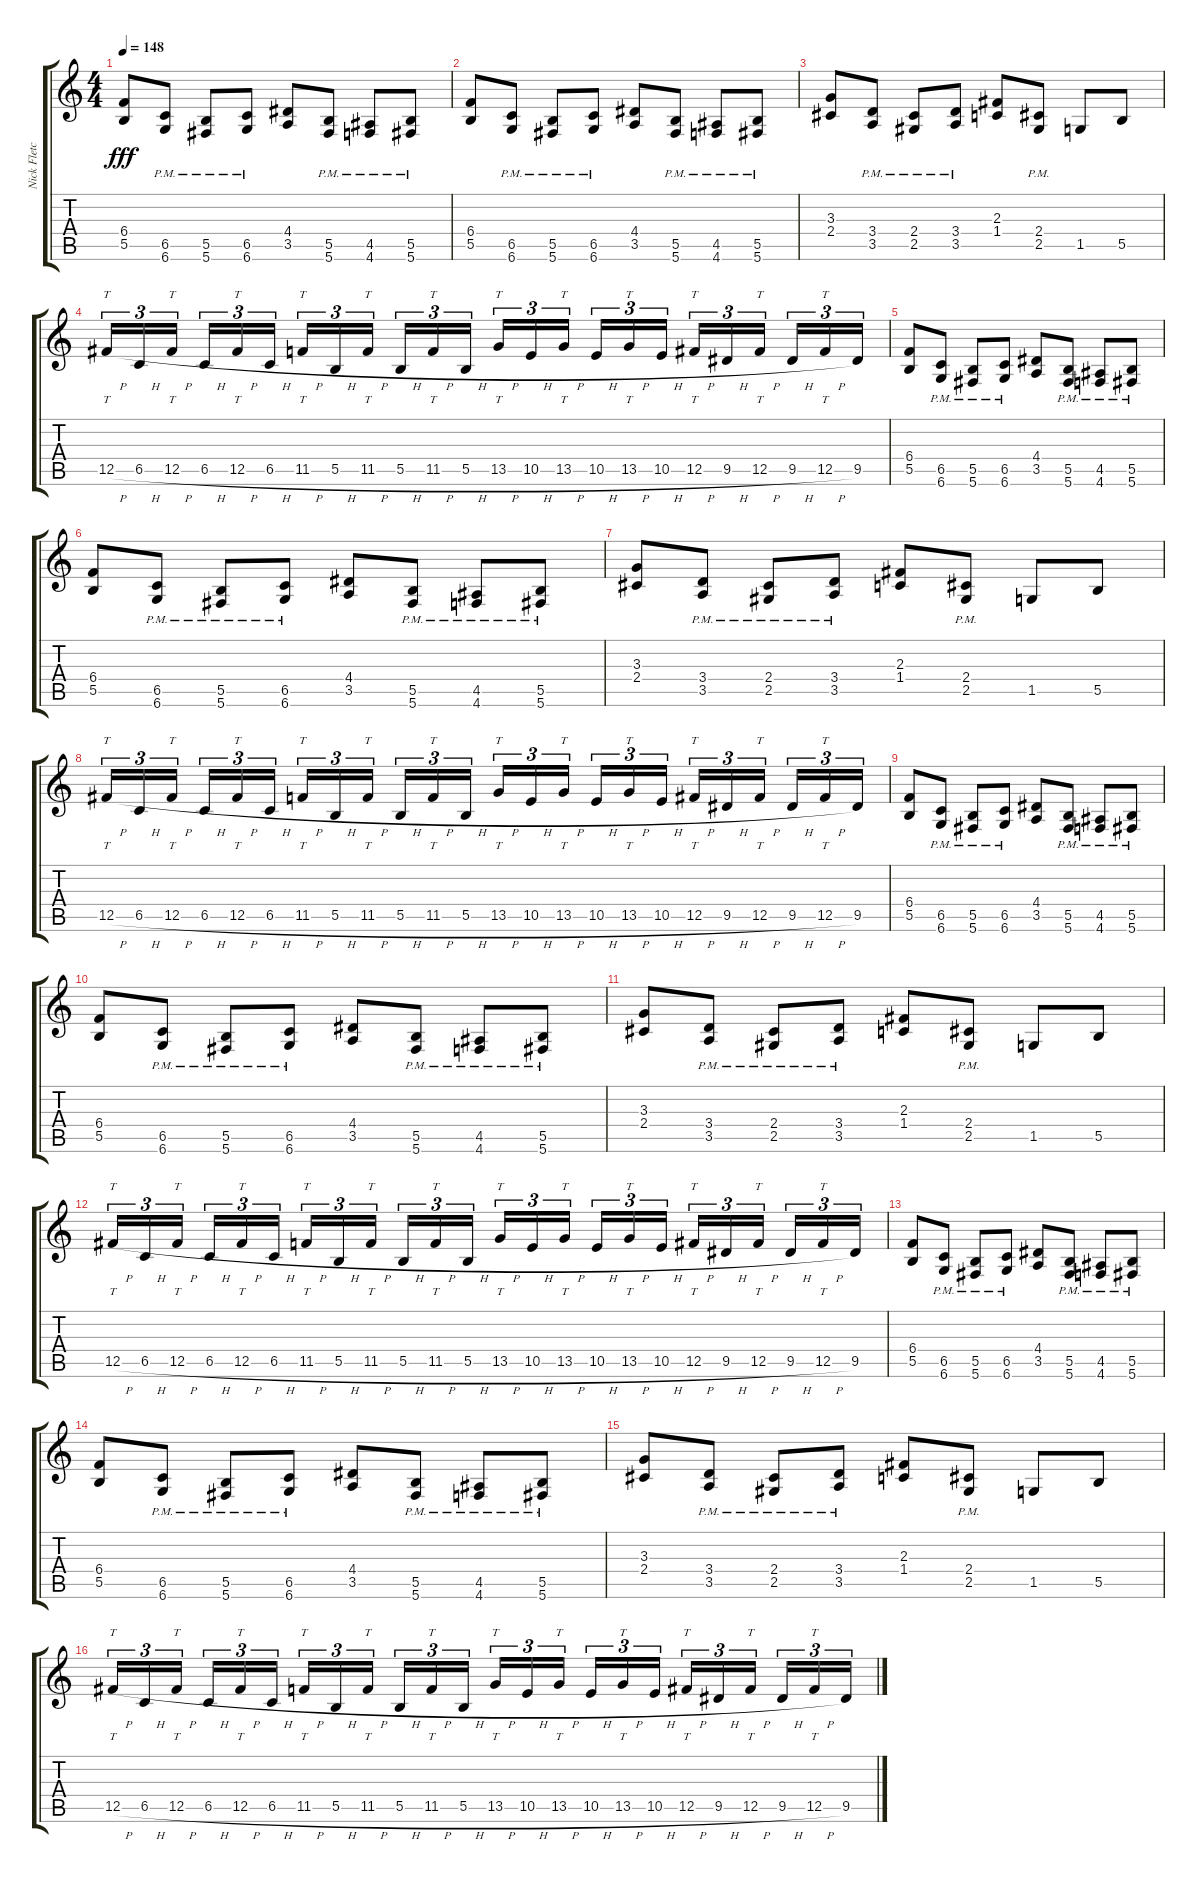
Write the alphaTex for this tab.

\track ("Nick Fletcher" "Nick Fletc") {instrument distortionguitar}
\staff {score tabs}
\tuning (Db4 Ab3 E3 B2 Gb2 Db2) {hide}
\ts (4 4)
\tempo 148
\clef g2
\ks c
(6.4 5.5).8{dy fff} (6.5{pm} 6.6{pm}).8 (5.5{pm} 5.6{pm}).8 (6.5{pm} 6.6{pm}).8 (4.4 3.5).8 (5.5{pm} 5.6{pm}).8 (4.5{pm} 4.6{pm}).8 (5.5{pm} 5.6{pm}).8 |
(6.4 5.5).8 (6.5{pm} 6.6{pm}).8 (5.5{pm} 5.6{pm}).8 (6.5{pm} 6.6{pm}).8 (4.4 3.5).8 (5.5{pm} 5.6{pm}).8 (4.5{pm} 4.6{pm}).8 (5.5{pm} 5.6{pm}).8 |
(3.3 2.4).8 (3.4{pm} 3.5{pm}).8 (2.4{pm} 2.5{pm}).8 (3.4{pm} 3.5{pm}).8 (2.3 1.4).8 (2.4{pm} 2.5{pm}).8 1.5.8 5.5.8 |
12.5{h}.16{tt tu (3 2)} 6.5{h}.16{tu (3 2)} 12.5{h}.16{tt tu (3 2) beam splitsecondary} 6.5{h}.16{tu (3 2)} 12.5{h}.16{tt tu (3 2)} 6.5{h}.16{tu (3 2)} 11.5{h}.16{tt tu (3 2)} 5.5{h}.16{tu (3 2)} 11.5{h}.16{tt tu (3 2) beam splitsecondary} 5.5{h}.16{tu (3 2)} 11.5{h}.16{tt tu (3 2)} 5.5{h}.16{tu (3 2)} 13.5{h}.16{tt tu (3 2)} 10.5{h}.16{tu (3 2)} 13.5{h}.16{tt tu (3 2) beam splitsecondary} 10.5{h}.16{tu (3 2)} 13.5{h}.16{tt tu (3 2)} 10.5{h}.16{tu (3 2)} 12.5{h}.16{tt tu (3 2)} 9.5{h}.16{tu (3 2)} 12.5{h}.16{tt tu (3 2) beam splitsecondary} 9.5{h}.16{tu (3 2)} 12.5{h}.16{tt tu (3 2)} 9.5.16{tu (3 2)} |
(6.4 5.5).8 (6.5{pm} 6.6{pm}).8 (5.5{pm} 5.6{pm}).8 (6.5{pm} 6.6{pm}).8 (4.4 3.5).8 (5.5{pm} 5.6{pm}).8 (4.5{pm} 4.6{pm}).8 (5.5{pm} 5.6{pm}).8 |
(6.4 5.5).8 (6.5{pm} 6.6{pm}).8 (5.5{pm} 5.6{pm}).8 (6.5{pm} 6.6{pm}).8 (4.4 3.5).8 (5.5{pm} 5.6{pm}).8 (4.5{pm} 4.6{pm}).8 (5.5{pm} 5.6{pm}).8 |
(3.3 2.4).8 (3.4{pm} 3.5{pm}).8 (2.4{pm} 2.5{pm}).8 (3.4{pm} 3.5{pm}).8 (2.3 1.4).8 (2.4{pm} 2.5{pm}).8 1.5.8 5.5.8 |
12.5{h}.16{tt tu (3 2)} 6.5{h}.16{tu (3 2)} 12.5{h}.16{tt tu (3 2) beam splitsecondary} 6.5{h}.16{tu (3 2)} 12.5{h}.16{tt tu (3 2)} 6.5{h}.16{tu (3 2)} 11.5{h}.16{tt tu (3 2)} 5.5{h}.16{tu (3 2)} 11.5{h}.16{tt tu (3 2) beam splitsecondary} 5.5{h}.16{tu (3 2)} 11.5{h}.16{tt tu (3 2)} 5.5{h}.16{tu (3 2)} 13.5{h}.16{tt tu (3 2)} 10.5{h}.16{tu (3 2)} 13.5{h}.16{tt tu (3 2) beam splitsecondary} 10.5{h}.16{tu (3 2)} 13.5{h}.16{tt tu (3 2)} 10.5{h}.16{tu (3 2)} 12.5{h}.16{tt tu (3 2)} 9.5{h}.16{tu (3 2)} 12.5{h}.16{tt tu (3 2) beam splitsecondary} 9.5{h}.16{tu (3 2)} 12.5{h}.16{tt tu (3 2)} 9.5.16{tu (3 2)} |
(6.4 5.5).8 (6.5{pm} 6.6{pm}).8 (5.5{pm} 5.6{pm}).8 (6.5{pm} 6.6{pm}).8 (4.4 3.5).8 (5.5{pm} 5.6{pm}).8 (4.5{pm} 4.6{pm}).8 (5.5{pm} 5.6{pm}).8 |
(6.4 5.5).8 (6.5{pm} 6.6{pm}).8 (5.5{pm} 5.6{pm}).8 (6.5{pm} 6.6{pm}).8 (4.4 3.5).8 (5.5{pm} 5.6{pm}).8 (4.5{pm} 4.6{pm}).8 (5.5{pm} 5.6{pm}).8 |
(3.3 2.4).8 (3.4{pm} 3.5{pm}).8 (2.4{pm} 2.5{pm}).8 (3.4{pm} 3.5{pm}).8 (2.3 1.4).8 (2.4{pm} 2.5{pm}).8 1.5.8 5.5.8 |
12.5{h}.16{tt tu (3 2)} 6.5{h}.16{tu (3 2)} 12.5{h}.16{tt tu (3 2) beam splitsecondary} 6.5{h}.16{tu (3 2)} 12.5{h}.16{tt tu (3 2)} 6.5{h}.16{tu (3 2)} 11.5{h}.16{tt tu (3 2)} 5.5{h}.16{tu (3 2)} 11.5{h}.16{tt tu (3 2) beam splitsecondary} 5.5{h}.16{tu (3 2)} 11.5{h}.16{tt tu (3 2)} 5.5{h}.16{tu (3 2)} 13.5{h}.16{tt tu (3 2)} 10.5{h}.16{tu (3 2)} 13.5{h}.16{tt tu (3 2) beam splitsecondary} 10.5{h}.16{tu (3 2)} 13.5{h}.16{tt tu (3 2)} 10.5{h}.16{tu (3 2)} 12.5{h}.16{tt tu (3 2)} 9.5{h}.16{tu (3 2)} 12.5{h}.16{tt tu (3 2) beam splitsecondary} 9.5{h}.16{tu (3 2)} 12.5{h}.16{tt tu (3 2)} 9.5.16{tu (3 2)} |
(6.4 5.5).8 (6.5{pm} 6.6{pm}).8 (5.5{pm} 5.6{pm}).8 (6.5{pm} 6.6{pm}).8 (4.4 3.5).8 (5.5{pm} 5.6{pm}).8 (4.5{pm} 4.6{pm}).8 (5.5{pm} 5.6{pm}).8 |
(6.4 5.5).8 (6.5{pm} 6.6{pm}).8 (5.5{pm} 5.6{pm}).8 (6.5{pm} 6.6{pm}).8 (4.4 3.5).8 (5.5{pm} 5.6{pm}).8 (4.5{pm} 4.6{pm}).8 (5.5{pm} 5.6{pm}).8 |
(3.3 2.4).8 (3.4{pm} 3.5{pm}).8 (2.4{pm} 2.5{pm}).8 (3.4{pm} 3.5{pm}).8 (2.3 1.4).8 (2.4{pm} 2.5{pm}).8 1.5.8 5.5.8 |
12.5{h}.16{tt tu (3 2)} 6.5{h}.16{tu (3 2)} 12.5{h}.16{tt tu (3 2) beam splitsecondary} 6.5{h}.16{tu (3 2)} 12.5{h}.16{tt tu (3 2)} 6.5{h}.16{tu (3 2)} 11.5{h}.16{tt tu (3 2)} 5.5{h}.16{tu (3 2)} 11.5{h}.16{tt tu (3 2) beam splitsecondary} 5.5{h}.16{tu (3 2)} 11.5{h}.16{tt tu (3 2)} 5.5{h}.16{tu (3 2)} 13.5{h}.16{tt tu (3 2)} 10.5{h}.16{tu (3 2)} 13.5{h}.16{tt tu (3 2) beam splitsecondary} 10.5{h}.16{tu (3 2)} 13.5{h}.16{tt tu (3 2)} 10.5{h}.16{tu (3 2)} 12.5{h}.16{tt tu (3 2)} 9.5{h}.16{tu (3 2)} 12.5{h}.16{tt tu (3 2) beam splitsecondary} 9.5{h}.16{tu (3 2)} 12.5{h}.16{tt tu (3 2)} 9.5.16{tu (3 2)}
